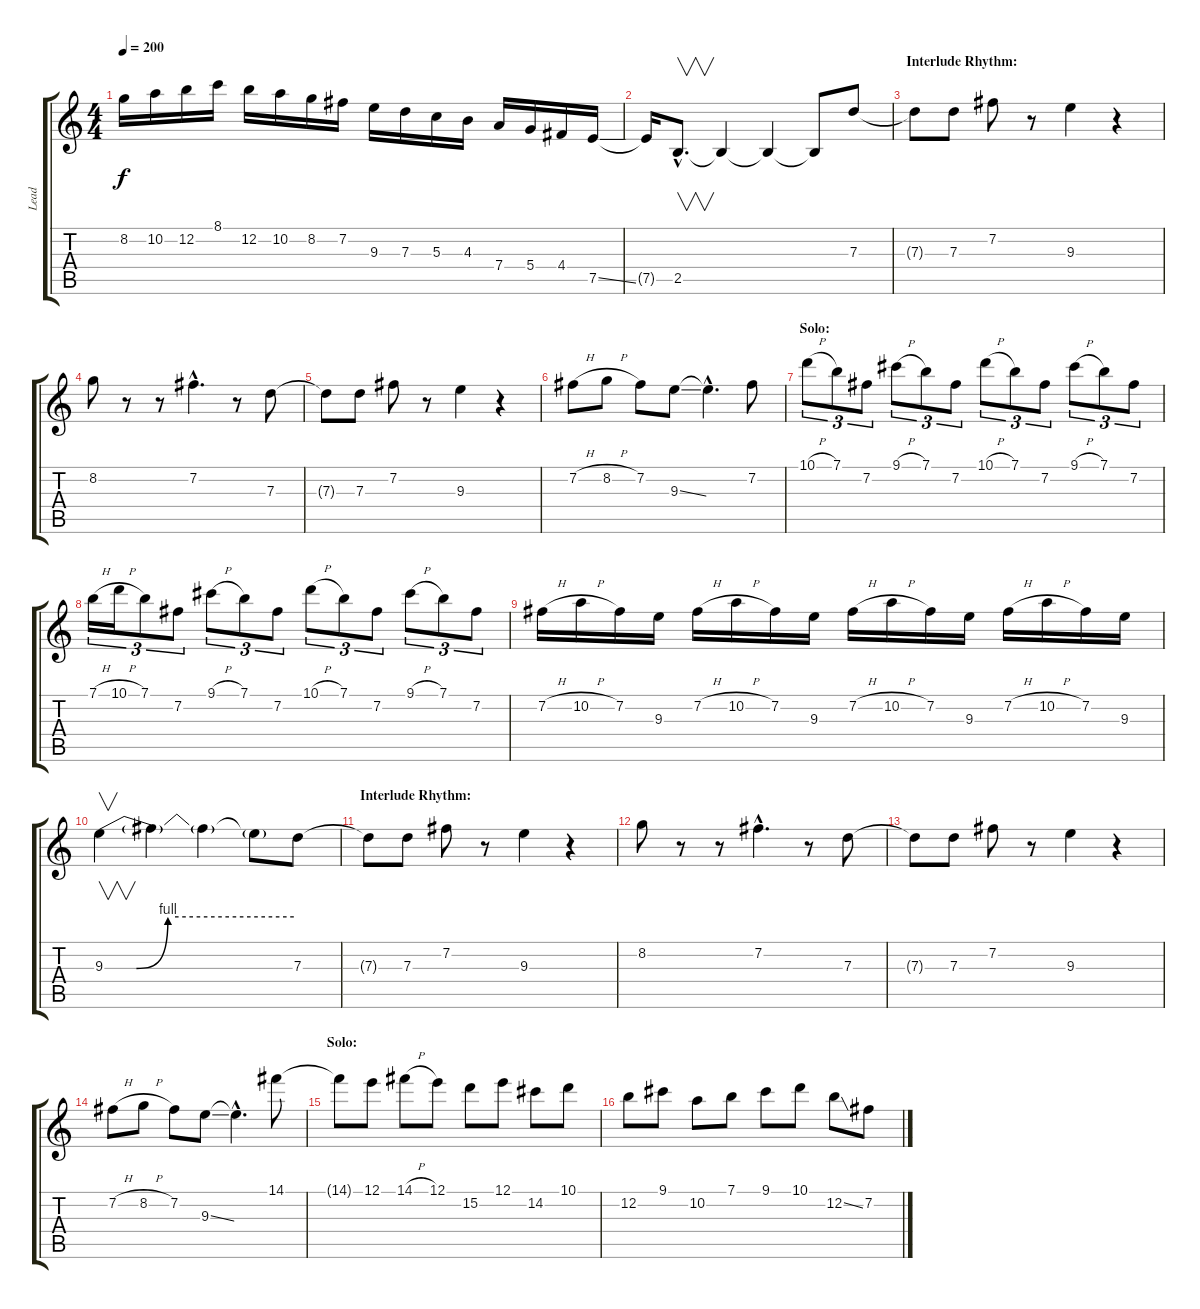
\track ("Lead" "Lead") {instrument distortionguitar}
\staff {score tabs}
\tuning (E4 B3 G3 D3 A2 E2) {hide}
\ts (4 4)
\tempo 200
\clef g2
\ks c
8.2.16{dy f} 10.2.16 12.2.16 8.1.16 12.2.16 10.2.16 8.2.16 7.2.16 9.3.16 7.3.16 5.3.16 4.3.16 7.4.16 5.4.16 4.4.16 7.5{ss}.16 |
7.5{t}.16 2.5{hac}.8{v d} 2.5{t}.4 2.5{t}.4 2.5{t}.8 7.3.8 |
\section ("" "Interlude Rhythm:")
7.3{t}.8 7.3.8 7.2.8 r.8 9.3.4 r.4 |
8.2.8 r.8 r.8 7.2{hac}.4{d} r.8 7.3.8 |
7.3{t}.8 7.3.8 7.2.8 r.8 9.3.4 r.4 |
7.2{h}.8 8.2{h}.8 7.2.8 9.3{ss}.8 9.3{hac t}.4{d} 7.2.8 |
\section ("" "Solo:")
10.1{h}.8{tu (3 2)} 7.1.8{tu (3 2)} 7.2.8{tu (3 2)} 9.1{h}.8{tu (3 2)} 7.1.8{tu (3 2)} 7.2.8{tu (3 2)} 10.1{h}.8{tu (3 2)} 7.1.8{tu (3 2)} 7.2.8{tu (3 2)} 9.1{h}.8{tu (3 2)} 7.1.8{tu (3 2)} 7.2.8{tu (3 2)} |
7.1{h}.16{tu (3 2)} 10.1{h}.16{tu (3 2)} 7.1.8{tu (3 2)} 7.2.8{tu (3 2)} 9.1{h}.8{tu (3 2)} 7.1.8{tu (3 2)} 7.2.8{tu (3 2)} 10.1{h}.8{tu (3 2)} 7.1.8{tu (3 2)} 7.2.8{tu (3 2)} 9.1{h}.8{tu (3 2)} 7.1.8{tu (3 2)} 7.2.8{tu (3 2)} |
7.2{h}.16 10.2{h}.16 7.2.16 9.3.16 7.2{h}.16 10.2{h}.16 7.2.16 9.3.16 7.2{h}.16 10.2{h}.16 7.2.16 9.3.16 7.2{h}.16 10.2{h}.16 7.2.16 9.3.16 |
9.3{be (custom 0 0 10 0 20 4 60 4)}.4{v} 9.3{t}.4 9.3{t}.4 9.3{t}.8 7.3.8 |
\section ("" "Interlude Rhythm:")
7.3{t}.8 7.3.8 7.2.8 r.8 9.3.4 r.4 |
8.2.8 r.8 r.8 7.2{hac}.4{d} r.8 7.3.8 |
7.3{t}.8 7.3.8 7.2.8 r.8 9.3.4 r.4 |
7.2{h}.8 8.2{h}.8 7.2.8 9.3{ss}.8 9.3{hac t}.4{d} 14.1.8 |
\section ("" "Solo:")
14.1{t}.8 12.1.8 14.1{h}.8 12.1.8 15.2.8 12.1.8 14.2.8 10.1.8 |
12.2.8 9.1.8 10.2.8 7.1.8 9.1.8 10.1.8 12.2{ss}.8 7.2.8
